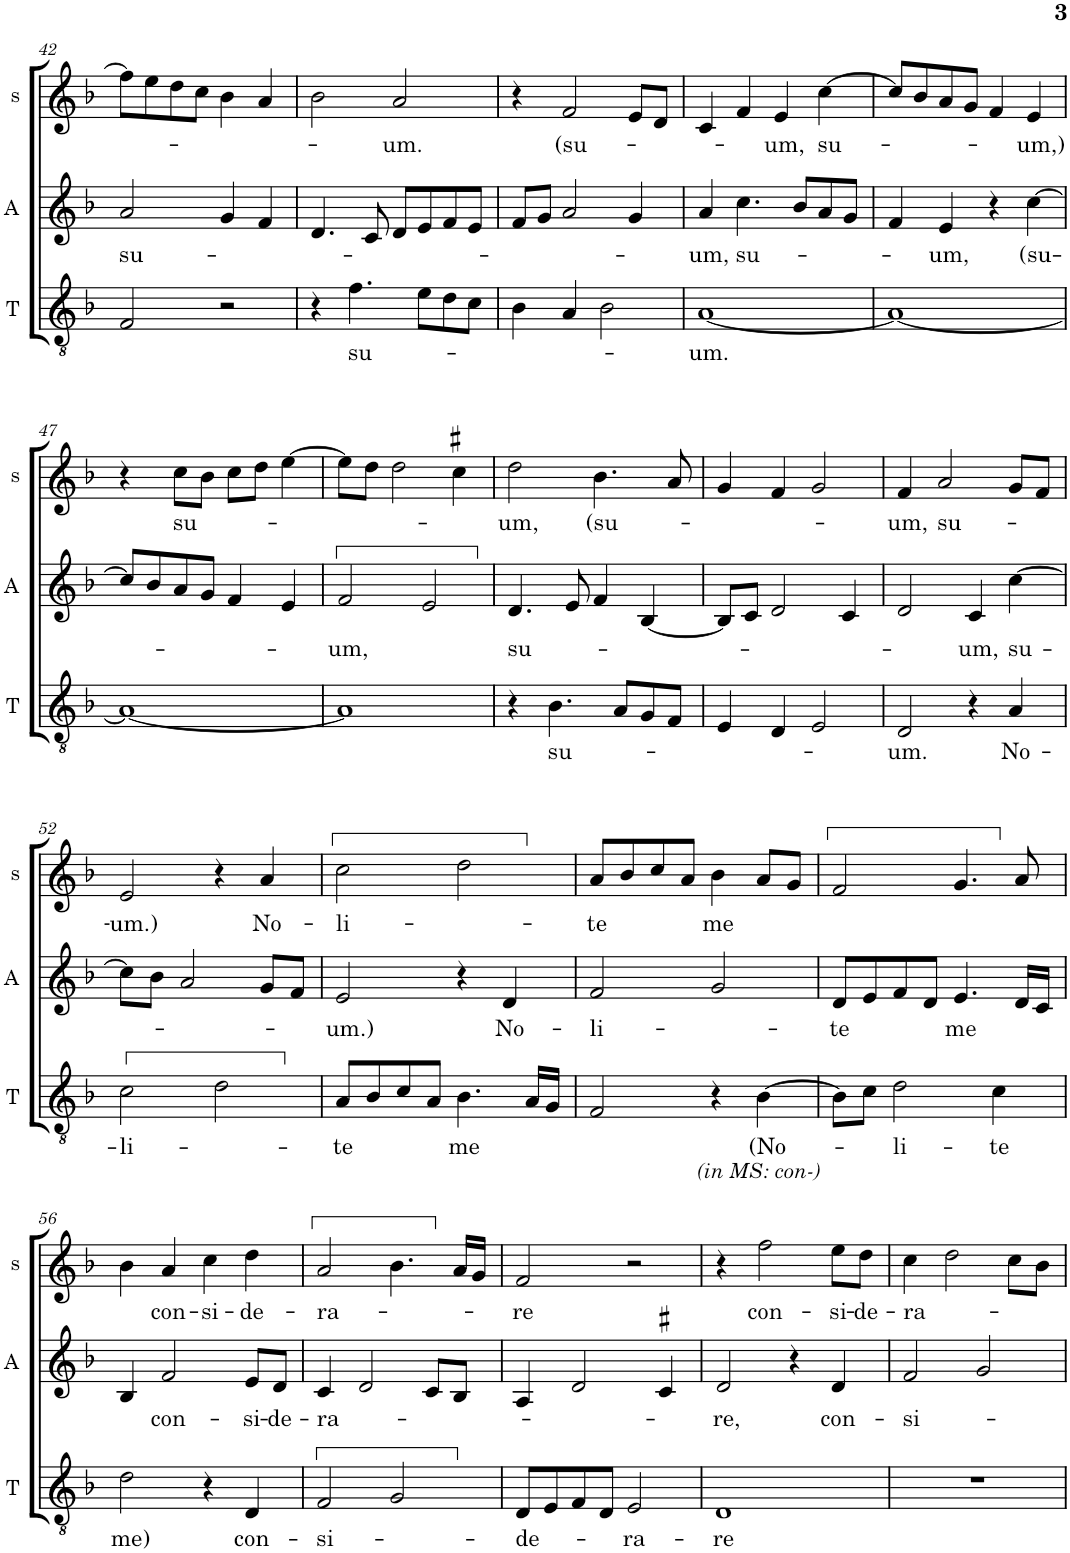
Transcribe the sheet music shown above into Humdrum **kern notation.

**kern	**text	**kern	**text	**kern	**text
*part3	*part3	*part2	*part2	*part1	*part1
*staff3	*staff3	*staff2	*staff2	*staff1	*staff1
*I"T	*	*I"A	*	*I"s	*
*I'T	*	*I'A	*	*I's	*
!!LO:PB:g=z
*clefGv2	*	*clefG2	*	*clefG2	*
*k[b-]	*	*k[b-]	*	*k[b-]	*
*M2/2	*	*M2/2	*	*M2/2	*
*met(c|)	*	*met(c|)	*	*met(c|)	*
=42	=42	=42	=42	=42	=42
!	!	!	!LO:LY:b	!	!
2F/	.	2a/	su-	8ff\L]	.
.	.	.	.	8ee\	.
.	.	.	.	8dd\	.
.	.	.	.	8cc\J	.
2r	.	4g/	.	4b-\	.
.	.	4f/	.	4a/	.
=43	=43	=43	=43	=43	=43
4r	.	4.d/	.	2b-\	.
!	!LO:LY:b	!	!	!	!
4.f\	su-	.	.	.	.
.	.	8c/	.	.	.
!	!	!	!	!	!LO:LY:b
.	.	8d/L	.	2a/	-um.
8e\L	.	8e/	.	.	.
8d\	.	8f/	.	.	.
8c\J	.	8e/J	.	.	.
=44	=44	=44	=44	=44	=44
4B-\	.	8f/L	.	4r	.
.	.	8g/J	.	.	.
!	!	!	!	!	!LO:LY:b
4A/	.	2a/	.	2f/	(su-
2B-\	.	.	.	.	.
.	.	4g/	.	8e/L	.
.	.	.	.	8d/J	.
=45	=45	=45	=45	=45	=45
!	!LO:LY:b	!	!LO:LY:b	!	!
[1A	-um.	4a/	um,	4c/	.
!	!	!	!LO:LY:b	!	!
.	.	4.cc\	su-	4f/	.
!	!	!	!	!	!LO:LY:b
.	.	.	.	4e/	-um,
.	.	8b-/L	.	.	.
!	!	!	!	!	!LO:LY:b
.	.	8a/	.	[4cc\	su-
.	.	8g/J	.	.	.
=46	=46	=46	=46	=46	=46
1A_	.	4f/	.	8cc/L]	.
.	.	.	.	8b-/	.
!	!	!	!LO:LY:b	!	!
.	.	4e/	-um,	8a/	.
.	.	.	.	8g/J	.
.	.	4r	.	4f/	.
!	!	!	!LO:LY:b	!	!LO:LY:b
.	.	[4cc\	(su-	4e/	-um,)
!!LO:LB:g=z
=47	=47	=47	=47	=47	=47
1A_	.	8cc/L]	.	4r	.
.	.	8b-/	.	.	.
!	!	!	!	!	!LO:LY:b
.	.	8a/	.	8cc\L	su-
.	.	8g/J	.	8b-\J	.
.	.	4f/	.	8cc\L	.
.	.	.	.	8dd\J	.
.	.	4e/	.	[4ee\	.
=48	=48	=48	=48	=48	=48
!	!	!	!LO:LY:b	!	!
1A]	.	2f/	um,	8ee\L]	.
.	.	.	.	8dd\J	.
.	.	.	.	2dd\	.
.	.	2e/	.	.	.
.	.	.	.	4cc#X\	.
=49	=49	=49	=49	=49	=49
!	!	!	!LO:LY:b	!	!LO:LY:b
4r	.	4.d/	su-	2dd\	-um,
!	!LO:LY:b	!	!	!	!
4.B-\	su-	.	.	.	.
.	.	8e/	.	.	.
!	!	!	!	!	!LO:LY:b
.	.	4f/	.	4.b-\	(su-
8A/L	.	.	.	.	.
8G/	.	[4B-/	.	.	.
8F/J	.	.	.	8a/	.
=50	=50	=50	=50	=50	=50
4E/	.	8B-/L]	.	4g/	.
.	.	8c/J	.	.	.
4D/	.	2d/	.	4f/	.
2E/	.	.	.	2g/	.
.	.	4c/	.	.	.
=51	=51	=51	=51	=51	=51
!	!LO:LY:b	!	!	!	!LO:LY:b
2D/	-um.	2d/	.	4f/	-um,
!	!	!	!	!	!LO:LY:b
.	.	.	.	2a/	su-
!	!	!	!LO:LY:b	!	!
4r	.	4c/	-um,	.	.
!	!LO:LY:b	!	!LO:LY:b	!	!
4A/	No-	[4cc\	su-	8g/L	.
.	.	.	.	8f/J	.
!!LO:LB:g=z
=52	=52	=52	=52	=52	=52
!	!LO:LY:b	!	!	!	!LO:LY:b
2c\	-li-	8cc\L]	.	2e/	-um.)
.	.	8b-\J	.	.	.
.	.	2a/	.	.	.
2d\	.	.	.	4r	.
!	!	!	!	!	!LO:LY:b
.	.	8g/L	.	4a/	No-
.	.	8f/J	.	.	.
=53	=53	=53	=53	=53	=53
!	!LO:LY:b	!	!LO:LY:b	!	!LO:LY:b
8A/L	-te	2e/	-um.)	2cc\	-li-
8B-/	.	.	.	.	.
8c/	.	.	.	.	.
8A/J	.	.	.	.	.
!	!LO:LY:b	!	!	!	!
4.B-\	me	4r	.	2dd\	.
!	!	!	!LO:LY:b	!	!
.	.	4d/	No-	.	.
16A/LL	.	.	.	.	.
16G/JJ	.	.	.	.	.
=54	=54	=54	=54	=54	=54
!	!	!	!LO:LY:b	!	!LO:LY:b
2F/	.	2f/	-li-	8a/L	-te
.	.	.	.	8b-/	.
.	.	.	.	8cc/	.
.	.	.	.	8a/J	.
!	!	!	!	!	!LO:LY:b
4r	.	2g/	.	4b-\	me
!LO:TX:b:i:t=(in MS&colon; con-)	!	!	!	!	!
!	!LO:LY:b	!	!	!	!
[4B-\	(No-	.	.	8a/L	.
.	.	.	.	8g/J	.
=55	=55	=55	=55	=55	=55
!	!	!	!LO:LY:b	!	!
8B-\L]	.	8d/L	-te	2f/	.
8c\J	.	8e/	.	.	.
!	!LO:LY:b	!	!	!	!
2d\	-li-	8f/	.	.	.
.	.	8d/J	.	.	.
!	!	!	!LO:LY:b	!	!
.	.	4.e/	me	4.g/	.
!	!LO:LY:b	!	!	!	!
4c\	te	.	.	.	.
.	.	16d/LL	.	8a/	.
.	.	16c/JJ	.	.	.
!!LO:LB:g=z
=56	=56	=56	=56	=56	=56
!	!LO:LY:b	!	!	!	!
2d\	me)	4B-/	.	4b-\	.
!	!	!	!LO:LY:b	!	!LO:LY:b
.	.	2f/	con-	4a/	con-
!	!	!	!	!	!LO:LY:b
4r	.	.	.	4cc\	-si-
!	!LO:LY:b	!	!LO:LY:b	!	!LO:LY:b
4D/	con-	8e/L	-si-	4dd\	-de-
!	!	!	!LO:LY:b	!	!
.	.	8d/J	de-	.	.
=57	=57	=57	=57	=57	=57
!	!LO:LY:b	!	!LO:LY:b	!	!LO:LY:b
2F/	-si-	4c/	-ra-	2a/	-ra-
.	.	2d/	.	.	.
2G/	.	.	.	4.b-\	.
.	.	8c/L	.	.	.
.	.	8B-/J	.	16a/LL	.
.	.	.	.	16g/JJ	.
=58	=58	=58	=58	=58	=58
!	!LO:LY:b	!	!	!	!LO:LY:b
8D/L	-de-	4A/	.	2f/	-re
8E/	.	.	.	.	.
8F/	.	2d/	.	.	.
8D/J	.	.	.	.	.
!	!LO:LY:b	!	!	!	!
2E/	-ra-	.	.	2r	.
.	.	4c#X/	.	.	.
=59	=59	=59	=59	=59	=59
!	!LO:LY:b	!	!LO:LY:b	!	!
1D	-re	2d/	-re,	4r	.
!	!	!	!	!	!LO:LY:b
.	.	.	.	2ff\	con-
.	.	4r	.	.	.
!	!	!	!LO:LY:b	!	!LO:LY:b
.	.	4d/	con-	8ee\L	-si-
!	!	!	!	!	!LO:LY:b
.	.	.	.	8dd\J	de-
=60	=60	=60	=60	=60	=60
!	!	!	!LO:LY:b	!	!LO:LY:b
1r	.	2f/	-si-	4cc\	-ra-
.	.	.	.	2dd\	.
.	.	2g/	.	.	.
.	.	.	.	8cc\L	.
.	.	.	.	8b-\J	.
=	=	=	=	=	=
*-	*-	*-	*-	*-	*-
